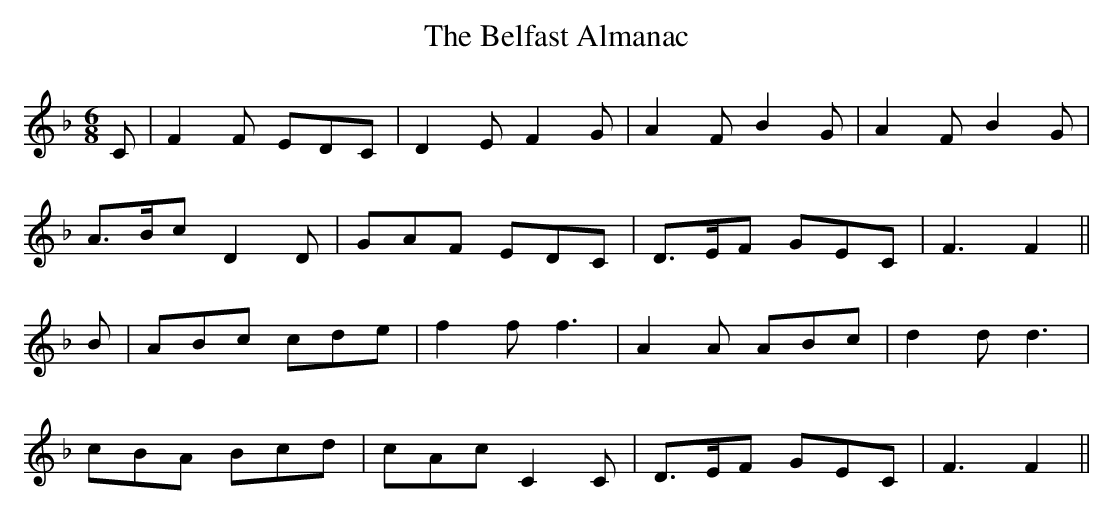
X:1
T:Belfast Almanac, The
M:6/8
L:1/8
K:F %Transposed from G
C|F2F EDC|D2E F2G|A2F B2G|A2F B2G|!
A>Bc D2D|GAF EDC|D>EF GEC| F3 F2||!
B|ABc cde|f2f f3|A2A ABc|d2d d3|!
cBA Bcd|cAc C2 C|D>EF GEC|F3 F2||!
